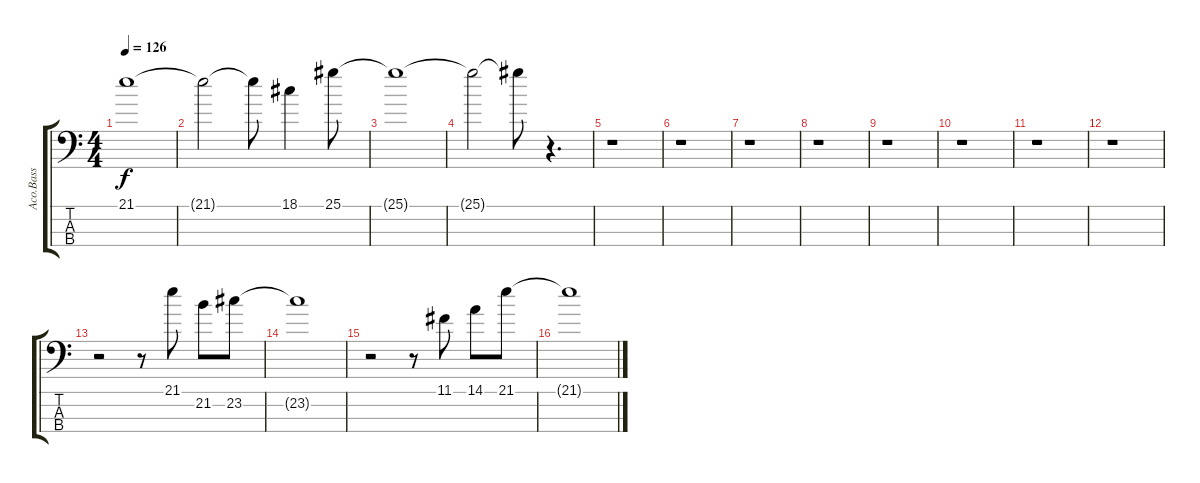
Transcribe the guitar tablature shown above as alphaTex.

\track ("Aco.Bass" "Aco.Bass") {instrument slapbass2}
\staff {score tabs}
\tuning (G2 D2 A1 E1) {hide}
\ts (4 4)
\tempo 126
\clef f4
\ks c
21.1{t}.1{dy f} |
21.1{t}.2 21.1{t}.8 18.1.4 25.1.8 |
25.1{t}.1 |
25.1{t}.2 25.1{t}.8 r.4{d} |
r.1 |
r.1 |
r.1 |
r.1 |
r.1 |
r.1 |
r.1 |
r.1 |
r.2 r.8 21.1.8{volume 13} 21.2.8 23.2.8 |
23.2{t}.1 |
r.2 r.8 11.1.8 14.1.8 21.1.8 |
21.1{t}.1
